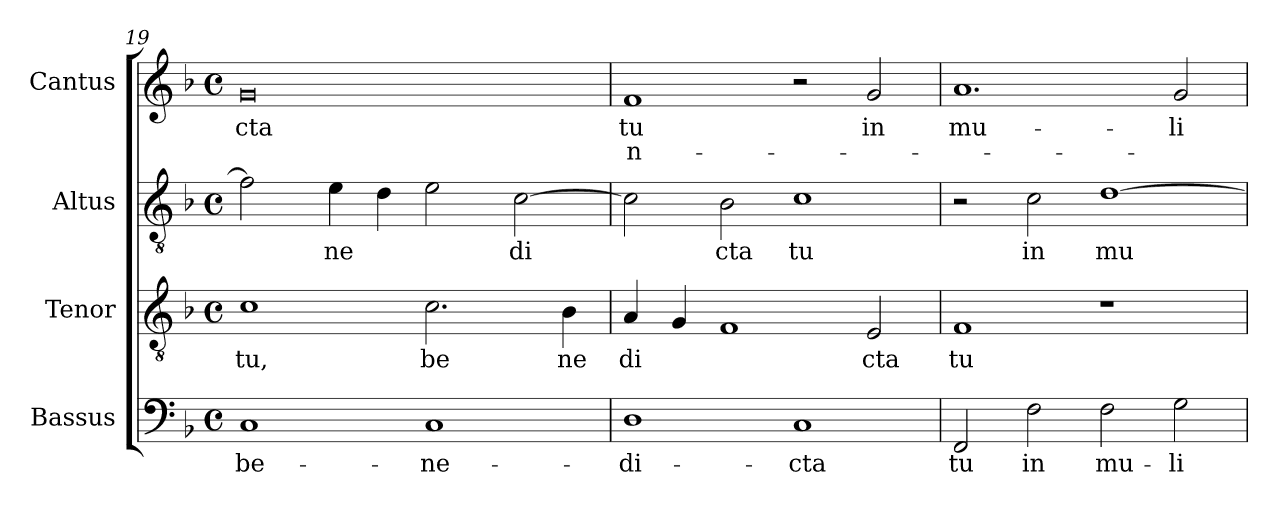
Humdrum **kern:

**kern	**text	**kern	**text	**kern	**text	**kern	**text	**text
*part4	*part4	*part3	*part3	*part2	*part2	*part1	*part1	*part1
*staff4	*staff4	*staff3	*staff3	*staff2	*staff2	*staff1	*staff1	*staff1
*I"Bassus	*	*I"Tenor	*	*I"Altus	*	*I"Cantus	*	*
!!LO:LB:g=z
*clefF4	*	*clefGv2	*	*clefGv2	*	*clefG2	*	*
*k[b-]	*	*k[b-]	*	*k[b-]	*	*k[b-]	*	*
*F:	*	*F:	*	*F:	*	*F:	*	*
*M4/4	*	*M4/4	*	*M4/4	*	*M4/4	*	*
*met(c)	*	*met(c)	*	*met(c)	*	*met(c)	*	*
=19	=19	=19	=19	=19	=19	=19	=19	=19
!	!LO:LY:b:cj	!	!LO:LY:b:cj	!	!	!	!LO:LY:b:cj	!
*	*	*^	*	*	*	*	*	*
1C	be-	1c	16ryy	tu,	2f\]	.	0g	-cta	.
.	.	.	1ryy	.	.	.	.	.	.
!	!	!	!	!	!	!LO:LY:b:cj	!	!	!
.	.	.	.	.	4e\	ne	.	.	.
.	.	.	.	.	4d\	.	.	.	.
!	!LO:LY:b:cj	!	!	!LO:LY:b:cj	!	!	!	!	!
1C	-ne-	2.c\	.	be	2e\	.	.	.	.
.	.	.	2...ryy	.	.	.	.	.	.
!	!	!	!	!	!	!LO:LY:b:cj	!	!	!
.	.	.	.	.	[>2c\	di	.	.	.
!	!	!	!	!LO:LY:b:cj	!	!	!	!	!
.	.	4B-\	.	ne	.	.	.	.	.
=20	=20	=20	=20	=20	=20	=20	=20	=20	=20
!	!LO:LY:b:cj	!	!	!LO:LY:b:cj	!	!	!	!LO:LY:b:cj	!LO:LY:b
*	*	*v	*v	*	*	*	*	*	*
1D	-di-	4A/	di	2c\]	.	1f	tu	n-
.	.	4G/	.	.	.	.	.	.
!	!	!	!	!	!LO:LY:b:cj	!	!	!
.	.	1F	.	2B-\	cta	.	.	.
!	!LO:LY:b:cj	!	!	!	!LO:LY:b:cj	!	!	!
1C	-cta	.	.	1c	tu	2r	.	.
!	!	!	!LO:LY:b:cj	!	!	!	!LO:LY:b:cj	!
.	.	2E/	cta	.	.	2g/	-in	.
=21	=21	=21	=21	=21	=21	=21	=21	=21
!	!LO:LY:b:cj	!	!LO:LY:b:cj	!	!	!	!LO:LY:b:cj	!
2FF/	tu	1F	tu	2r	.	1.a	mu-	.
!	!LO:LY:b:cj	!	!	!	!LO:LY:b:cj	!	!	!
2F\	in	.	.	2c\	in	.	.	.
!	!LO:LY:b:cj	!	!	!	!LO:LY:b:cj	!	!	!
2F\	mu-	1r	.	[>1d	mu	.	.	.
!	!LO:LY:b:cj	!	!	!	!	!	!LO:LY:b:cj	!
2G\	-li-	.	.	.	.	2g/	-li-	.
=	=	=	=	=	=	=	=	=
*-	*-	*-	*-	*-	*-	*-	*-	*-
